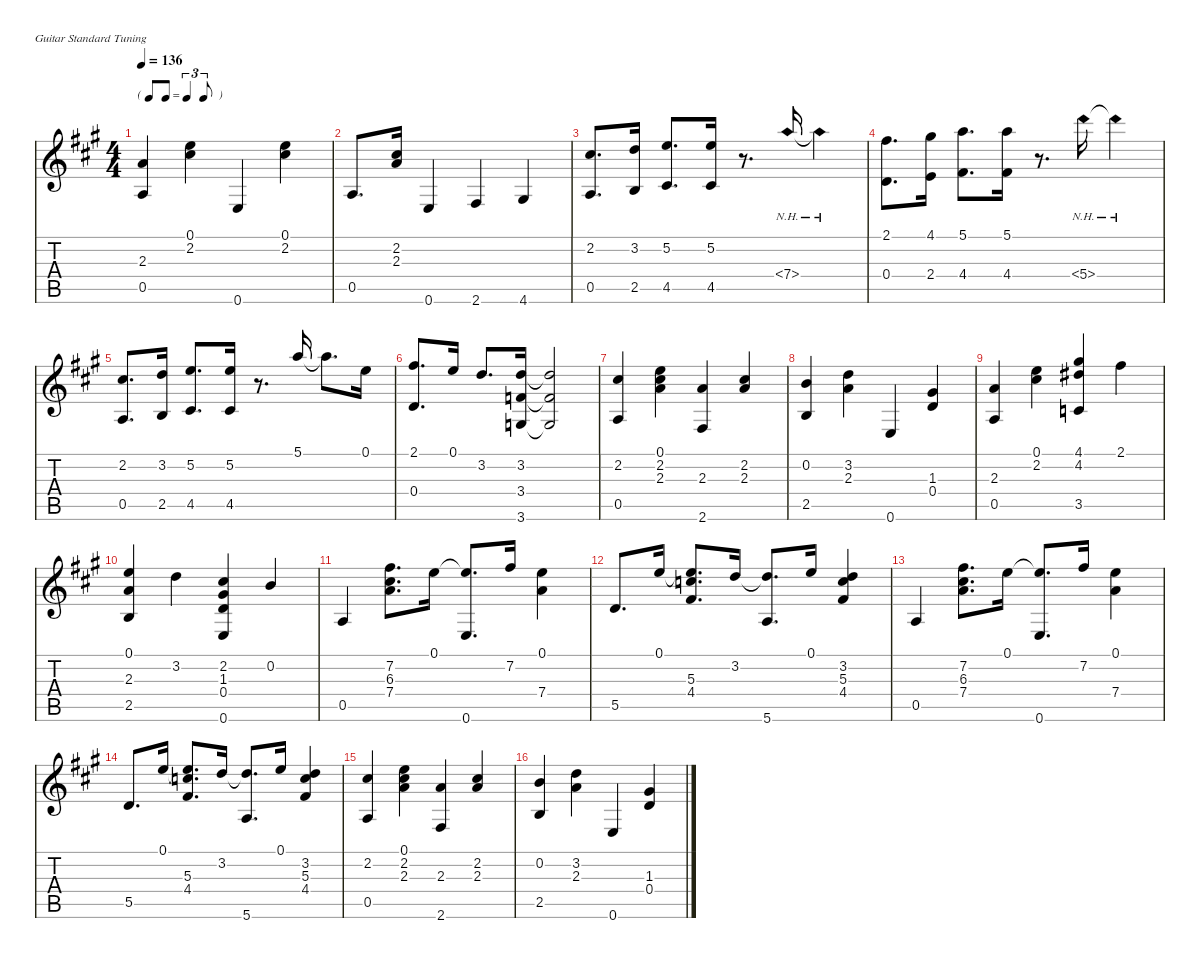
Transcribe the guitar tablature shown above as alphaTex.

\defaultSystemsLayout 4
\hideDynamics
\bracketExtendMode nobrackets
\singleTrackTrackNamePolicy hidden
\multiTrackTrackNamePolicy hidden
\firstSystemTrackNameOrientation horizontal
\otherSystemsTrackNameOrientation horizontal
\extendBarLines
\chordDiagramsInScore
\track ("Guitarra" "n.guit.") {instrument acousticguitarnylon}
\staff {score tabs}
\tuning (E4 B3 G3 D3 A2 E2)
\ts (4 4)
\tf triplet8th
\tempo 136
\clef g2
\ks a
(2.3{acc forcenatural} 0.5{acc forcenatural}).4{dy mf beam Up} (2.2{acc #} 0.1{acc forcenatural}).4{beam Down} 0.6{acc forcenatural}.4{beam Up} (2.2{acc #} 0.1{acc forcenatural}).4{beam Down} |
0.5{acc forcenatural}.8{d beam Up} (2.2{acc #} 2.3{acc forcenatural}).16{beam Up} 0.6{acc forcenatural}.4{beam Up} 2.6{acc #}.4{beam Up} 4.6{acc #}.4{beam Up} |
(2.2{acc #} 0.5{acc forcenatural}).8{d beam Up} (3.2{acc forcenatural} 2.5{acc forcenatural}).16{beam Up} (5.2{acc forcenatural} 4.5{acc #}).8{d beam Up} (5.2{acc forcenatural} 4.5{acc #}).16{beam Up} r.8{d beam Up} 7.4{nh acc forcenatural}.16{beam Down} 7.4{nh t acc forcenatural}.4{beam Down} |
(0.4{acc forcenatural} 2.1{acc #}).8{d beam Down} (4.1{acc #} 2.4{acc forcenatural}).16{beam Down} (5.1{acc forcenatural} 4.4{acc #}).8{d beam Down} (5.1{acc forcenatural} 4.4{acc #}).16{beam Down} r.8{d beam Down} 5.4{nh acc forcenatural}.16{beam Down} 5.4{nh t acc forcenatural}.4{beam Down} |
(2.2{acc #} 0.5{acc forcenatural}).8{d beam Up} (3.2{acc forcenatural} 2.5{acc forcenatural}).16{beam Up} (5.2{acc forcenatural} 4.5{acc #}).8{d beam Up} (5.2{acc forcenatural} 4.5{acc #}).16{beam Up} r.8{d beam Up} 5.1{acc forcenatural}.16{beam Down} 5.1{t acc forcenatural}.8{d beam Down} 0.1{acc forcenatural}.16{beam Down} |
(2.1{acc #} 0.4{acc forcenatural}).8{d beam Up} 0.1{acc forcenatural}.16{beam Up} 3.2{acc forcenatural}.8{d beam Up} (3.2{acc forcenatural} 3.4{acc forcenatural} 3.6{acc forcenatural}).16{beam Up} (3.6{t acc forcenatural} 3.4{t acc forcenatural} 3.2{t acc forcenatural}).2{beam Up} |
(2.2{acc #} 0.5{acc forcenatural}).4{beam Up} (0.1{acc forcenatural} 2.2{acc #} 2.3{acc forcenatural}).4{beam Down} (2.3{acc forcenatural} 2.6{acc #}).4{beam Up} (2.3{acc forcenatural} 2.2{acc #}).4{beam Up} |
(0.2{acc forcenatural} 2.5{acc forcenatural}).4{beam Up} (3.2{acc forcenatural} 2.3{acc forcenatural}).4{beam Down} 0.6{acc forcenatural}.4{beam Up} (0.4{acc forcenatural} 1.3{acc #}).4{beam Up} |
(2.3{acc forcenatural} 0.5{acc forcenatural}).4{beam Up} (2.2{acc #} 0.1{acc forcenatural}).4{beam Down} (4.1{acc #} 4.2{acc #} 3.5{acc forcenatural}).4{beam Up} 2.1{acc #}.4{beam Down} |
(0.1{acc forcenatural} 2.3{acc forcenatural} 2.5{acc forcenatural}).4{beam Up} 3.2{acc forcenatural}.4{beam Down} (2.2{acc #} 1.3{acc #} 0.4{acc forcenatural} 0.6{acc forcenatural}).4{beam Up} 0.2{acc forcenatural}.4{beam Up} |
0.5{acc forcenatural}.4{beam Up} (7.2{acc #} 6.3{acc #} 7.4{acc forcenatural}).8{d beam Down} 0.1{acc forcenatural}.16{beam Down} (0.1{t acc forcenatural} 0.6{acc forcenatural}).8{d beam Up} 7.2{acc #}.16{beam Up} (0.1{acc forcenatural} 7.4{acc forcenatural}).4{beam Down} |
5.5{acc forcenatural}.8{d beam Up} 0.1{acc forcenatural}.16{beam Up} (0.1{t acc forcenatural} 5.3{acc forcenatural} 4.4{acc #}).8{d beam Up} 3.2{acc forcenatural}.16{beam Up} (3.2{t acc forcenatural} 5.6{acc forcenatural}).8{d beam Up} 0.1{acc forcenatural}.16{beam Up} (3.2{acc forcenatural} 5.3{acc forcenatural} 4.4{acc #}).4{beam Up} |
0.5{acc forcenatural}.4{beam Up} (7.2{acc #} 6.3{acc #} 7.4{acc forcenatural}).8{d beam Down} 0.1{acc forcenatural}.16{beam Down} (0.1{t acc forcenatural} 0.6{acc forcenatural}).8{d beam Up} 7.2{acc #}.16{beam Up} (7.4{acc forcenatural} 0.1{acc forcenatural}).4{beam Down} |
5.5{acc forcenatural}.8{d beam Up} 0.1{acc forcenatural}.16{beam Up} (0.1{t acc forcenatural} 5.3{acc forcenatural} 4.4{acc #}).8{d beam Up} 3.2{acc forcenatural}.16{beam Up} (3.2{t acc forcenatural} 5.6{acc forcenatural}).8{d beam Up} 0.1{acc forcenatural}.16{beam Up} (3.2{acc forcenatural} 5.3{acc forcenatural} 4.4{acc #}).4{beam Up} |
(2.2{acc #} 0.5{acc forcenatural}).4{beam Up} (2.3{acc forcenatural} 2.2{acc #} 0.1{acc forcenatural}).4{beam Down} (2.3{acc forcenatural} 2.6{acc #}).4{beam Up} (2.3{acc forcenatural} 2.2{acc #}).4{beam Up} |
(0.2{acc forcenatural} 2.5{acc forcenatural}).4{beam Up} (3.2{acc forcenatural} 2.3{acc forcenatural}).4{beam Down} 0.6{acc forcenatural}.4{beam Up} (1.3{acc #} 0.4{acc forcenatural}).4{beam Up}
